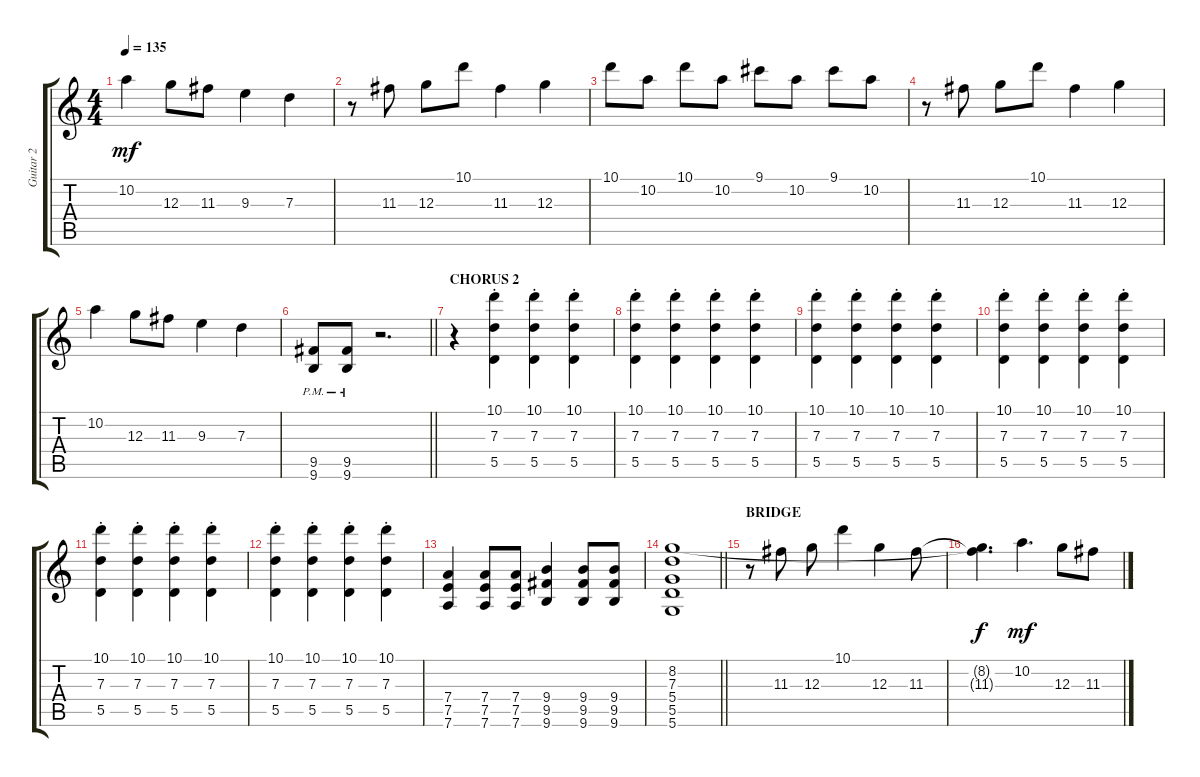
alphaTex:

\track ("Guitar 2" "Guitar 2") {instrument distortionguitar}
\staff {score tabs}
\tuning (E4 B3 G3 D3 A2 D2) {hide}
\ts (4 4)
\tempo 135
\clef g2
\ks c
10.2.4{dy mf} 12.3.8 11.3.8 9.3.4 7.3.4 |
r.8 11.3.8 12.3.8 10.1.8 11.3.4 12.3.4 |
10.1.8 10.2.8 10.1.8 10.2.8 9.1.8 10.2.8 9.1.8 10.2.8 |
r.8 11.3.8 12.3.8 10.1.8 11.3.4 12.3.4 |
10.2.4 12.3.8 11.3.8 9.3.4 7.3.4 |
\barLineRight lightlight
(9.5{pm} 9.6{pm}).8 (9.5{pm} 9.6{pm}).8 r.2{d} |
\section ("" "CHORUS 2")
r.4 (10.1{st} 7.3{st} 5.5{st}).4 (10.1{st} 7.3{st} 5.5{st}).4 (10.1{st} 7.3{st} 5.5{st}).4 |
(10.1{st} 7.3{st} 5.5{st}).4 (10.1{st} 7.3{st} 5.5{st}).4 (10.1{st} 7.3{st} 5.5{st}).4 (10.1{st} 7.3{st} 5.5{st}).4 |
(10.1{st} 7.3{st} 5.5{st}).4 (10.1{st} 7.3{st} 5.5{st}).4 (10.1{st} 7.3{st} 5.5{st}).4 (10.1{st} 7.3{st} 5.5{st}).4 |
(10.1{st} 7.3{st} 5.5{st}).4 (10.1{st} 7.3{st} 5.5{st}).4 (10.1{st} 7.3{st} 5.5{st}).4 (10.1{st} 7.3{st} 5.5{st}).4 |
(10.1{st} 7.3{st} 5.5{st}).4 (10.1{st} 7.3{st} 5.5{st}).4 (10.1{st} 7.3{st} 5.5{st}).4 (10.1{st} 7.3{st} 5.5{st}).4 |
(10.1{st} 7.3{st} 5.5{st}).4 (10.1{st} 7.3{st} 5.5{st}).4 (10.1{st} 7.3{st} 5.5{st}).4 (10.1{st} 7.3{st} 5.5{st}).4 |
(7.4 7.5 7.6).4 (7.4 7.5 7.6).8 (7.4 7.5 7.6).8 (9.4 9.5 9.6).4 (9.4 9.5 9.6).8 (9.4 9.5 9.6).8 |
\barLineRight lightlight
(8.2 7.3 5.4 5.5 5.6).1 |
\section ("" "BRIDGE")
r.8 11.3.8 12.3.8 10.1.4 12.3.4 11.3.8 |
(8.2{t} 11.3{t}).4{d dy f} 10.2.4{d dy mf} 12.3.8 11.3.8
